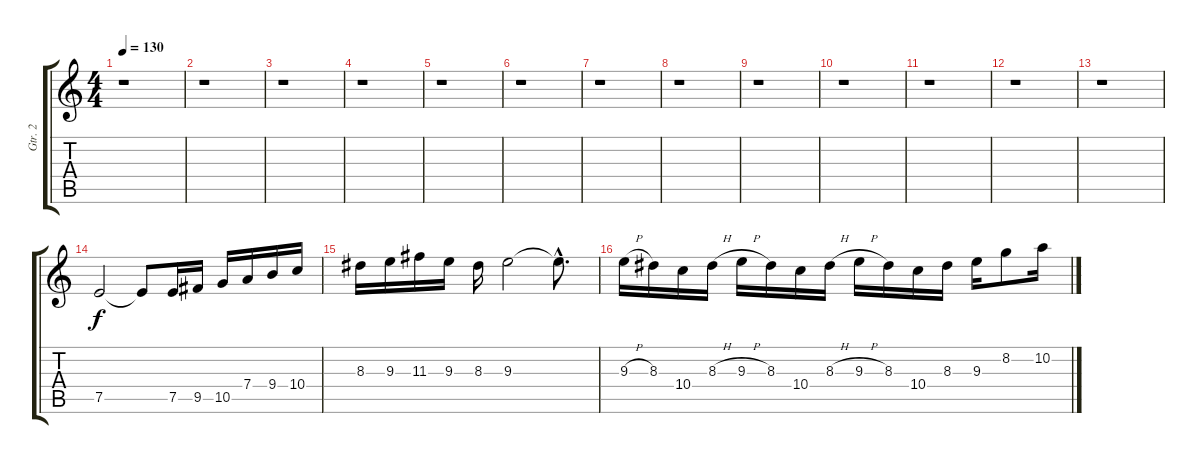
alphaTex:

\track ("Gtr. 2" "Gtr. 2") {instrument overdrivenguitar}
\staff {score tabs}
\tuning (E4 B3 G3 D3 A2 E2) {hide}
\ts (4 4)
\tempo 130
\clef g2
\ks c
r.1{dy f} |
r.1 |
r.1 |
r.1 |
r.1 |
r.1 |
r.1 |
r.1 |
r.1 |
r.1 |
r.1 |
r.1 |
r.1 |
7.5.2{instrument overdrivenguitar} 7.5{t}.8 7.5.16 9.5.16 10.5.16 7.4.16 9.4.16 10.4.16 |
8.3.16 9.3.16 11.3.16 9.3.16 8.3.16 9.3.2 9.3{hac t}.8{d} |
9.3{h}.16 8.3.16 10.4.16 8.3{h}.16 9.3{h}.16 8.3.16 10.4.16 8.3{h}.16 9.3{h}.16 8.3.16 10.4.16 8.3.16 9.3.16 8.2.8 10.2.16
